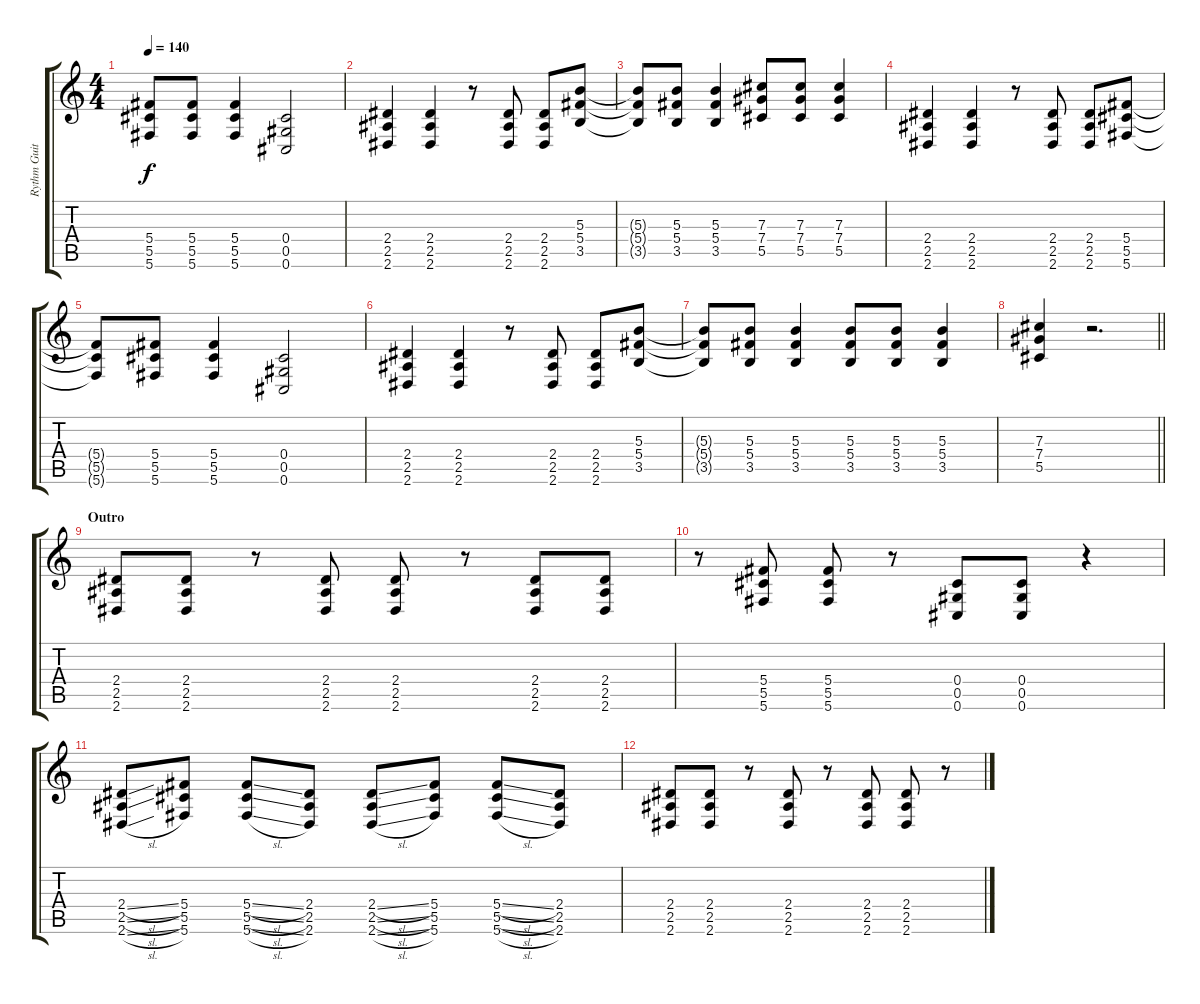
\track ("Rythm Guitar" "Rythm Guit") {instrument overdrivenguitar}
\staff {score tabs}
\tuning (Eb4 Bb3 Gb3 Db3 Ab2 Db2) {hide}
\ts (4 4)
\tempo 140
\clef g2
\ks c
(5.4{t} 5.5{t} 5.6{t}).8{dy f} (5.4 5.5 5.6).8 (5.4 5.5 5.6).4 (0.4 0.5 0.6).2 |
(2.4 2.5 2.6).4 (2.4 2.5 2.6).4 r.8 (2.4 2.5 2.6).8 (2.4 2.5 2.6).8 (5.3 5.4 3.5).8 |
(5.3{t} 5.4{t} 3.5{t}).8 (5.3 5.4 3.5).8 (5.3 5.4 3.5).4 (7.3 7.4 5.5).8 (7.3 7.4 5.5).8 (7.3 7.4 5.5).4 |
(2.4 2.5 2.6).4 (2.4 2.5 2.6).4 r.8 (2.4 2.5 2.6).8 (2.4 2.5 2.6).8 (5.4 5.5 5.6).8 |
(5.4{t} 5.5{t} 5.6{t}).8 (5.4 5.5 5.6).8 (5.4 5.5 5.6).4 (0.4 0.5 0.6).2 |
(2.4 2.5 2.6).4 (2.4 2.5 2.6).4 r.8 (2.4 2.5 2.6).8 (2.4 2.5 2.6).8 (5.3 5.4 3.5).8 |
(5.3{t} 5.4{t} 3.5{t}).8 (5.3 5.4 3.5).8 (5.3 5.4 3.5).4 (5.3 5.4 3.5).8 (5.3 5.4 3.5).8 (5.3 5.4 3.5).4 |
\barLineRight lightlight
(7.3 7.4 5.5).4 r.2{d} |
\section ("" "Outro")
(2.4 2.5 2.6).8 (2.4 2.5 2.6).8 r.8 (2.4 2.5 2.6).8 (2.4 2.5 2.6).8 r.8 (2.4 2.5 2.6).8 (2.4 2.5 2.6).8 |
r.8 (5.4 5.5 5.6).8 (5.4 5.5 5.6).8 r.8 (0.4 0.5 0.6).8 (0.4 0.5 0.6).8 r.4 |
(2.4{sl} 2.5{sl} 2.6{sl}).8 (5.4 5.5 5.6).8 (5.4{sl} 5.5{sl} 5.6{sl}).8 (2.4 2.5 2.6).8 (2.4{sl} 2.5{sl} 2.6{sl}).8 (5.4 5.5 5.6).8 (5.4{sl} 5.5{sl} 5.6{sl}).8 (2.4 2.5 2.6).8 |
(2.4 2.5 2.6).8 (2.4 2.5 2.6).8 r.8 (2.4 2.5 2.6).8 r.8 (2.4 2.5 2.6).8 (2.4 2.5 2.6).8 r.8
